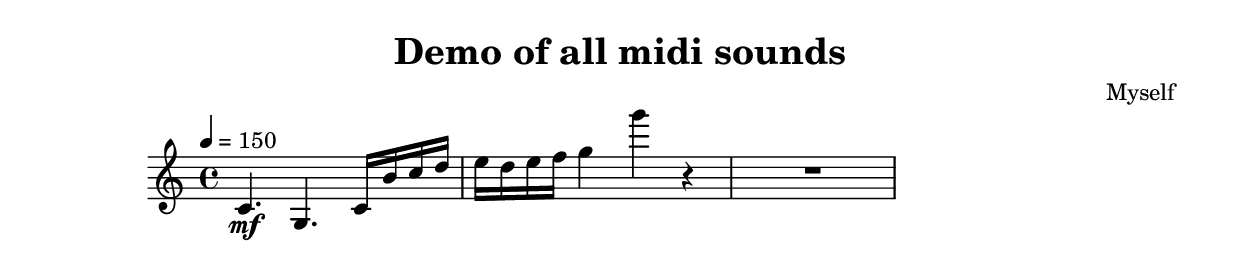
%% DO NOT EDIT this file manually; it is automatically
%% generated from LSR http://lsr.dsi.unimi.it
%% Make any changes in LSR itself, or in Documentation/snippets/new/ ,
%% and then run scripts/auxiliar/makelsr.py
%%
%% This file is in the public domain.
\version "2.14.2"

\header {
%% Translation of GIT committish: 30339cb3706f6399c84607426988b25f79b4998c
  texidocfr = "
Partant du problème que l'on ignore quel @code{midiInstrument} serait le
plus adapté à sa composition, voici un fichier LilyPond de démonstration.

"
  doctitlefr = "Démonstration de MidiInstrument"

  lsrtags = "specific-notation, real-music, midi"

  texidoc = "
Problem: How to know which @code{midiInstrument} would be best for your
composition? Solution: A LilyPond demo file.



"
  doctitle = "Demo MidiInstruments"
} % begin verbatim


\header {
  title = "Demo of all midi sounds"
  arranger = "Myself "
}

baseMelody = \relative c' {
  c4.\mf g c16 b' c d
  e16 d e f g4 g'4 r
  R1
}
melody = {
  \tempo 4 = 150
  \baseMelody
}

\score {
  \new Staff <<
    \new Voice \melody
  >>
  \layout { }
}

\score {
  \new Staff <<
    \new Voice {
      r\mf
      \set Staff.midiInstrument = #"acoustic grand" \melody
      \set Staff.midiInstrument = #"bright acoustic" \melody
      \set Staff.midiInstrument = #"electric grand" \melody
      \set Staff.midiInstrument = #"honky-tonk" \melody
      \set Staff.midiInstrument = #"electric piano 1" \melody
      \set Staff.midiInstrument = #"electric piano 2" \melody
      \set Staff.midiInstrument = #"harpsichord" \melody
      \set Staff.midiInstrument = #"clav" \melody
      \set Staff.midiInstrument = #"celesta" \melody
      \set Staff.midiInstrument = #"glockenspiel" \melody
      \set Staff.midiInstrument = #"music box" \melody
      \set Staff.midiInstrument = #"vibraphone" \melody
      \set Staff.midiInstrument = #"marimba" \melody
      \set Staff.midiInstrument = #"xylophone" \melody
      \set Staff.midiInstrument = #"tubular bells" \melody
      \set Staff.midiInstrument = #"dulcimer" \melody
      \set Staff.midiInstrument = #"drawbar organ" \melody
      \set Staff.midiInstrument = #"percussive organ" \melody
      \set Staff.midiInstrument = #"rock organ" \melody
      \set Staff.midiInstrument = #"church organ" \melody
      \set Staff.midiInstrument = #"reed organ" \melody
      \set Staff.midiInstrument = #"accordion" \melody
      \set Staff.midiInstrument = #"harmonica" \melody
      \set Staff.midiInstrument = #"concertina" \melody
      \set Staff.midiInstrument = #"acoustic guitar (nylon)" \melody
      \set Staff.midiInstrument = #"acoustic guitar (steel)" \melody
      \set Staff.midiInstrument = #"electric guitar (jazz)" \melody
      \set Staff.midiInstrument = #"electric guitar (clean)" \melody
      \set Staff.midiInstrument = #"electric guitar (muted)" \melody
      \set Staff.midiInstrument = #"overdriven guitar" \melody
      \set Staff.midiInstrument = #"distorted guitar" \melody
      \set Staff.midiInstrument = #"acoustic bass" \melody
      \set Staff.midiInstrument = #"electric bass (finger)" \melody
      \set Staff.midiInstrument = #"electric bass (pick)" \melody
      \set Staff.midiInstrument = #"fretless bass" \melody
      \set Staff.midiInstrument = #"slap bass 1" \melody
      \set Staff.midiInstrument = #"slap bass 2" \melody
      \set Staff.midiInstrument = #"synth bass 1" \melody
      \set Staff.midiInstrument = #"synth bass 2" \melody
      \set Staff.midiInstrument = #"violin" \melody
      \set Staff.midiInstrument = #"viola" \melody
      \set Staff.midiInstrument = #"cello" \melody
      \set Staff.midiInstrument = #"contrabass" \melody
      \set Staff.midiInstrument = #"tremolo strings" \melody
      \set Staff.midiInstrument = #"pizzicato strings" \melody
      \set Staff.midiInstrument = #"orchestral harp" \melody
      \set Staff.midiInstrument = #"timpani" \melody
      \set Staff.midiInstrument = #"string ensemble 1" \melody
      \set Staff.midiInstrument = #"string ensemble 2" \melody
      \set Staff.midiInstrument = #"synthstrings 1" \melody
      \set Staff.midiInstrument = #"synthstrings 2" \melody
      \set Staff.midiInstrument = #"choir aahs" \melody
      \set Staff.midiInstrument = #"voice oohs" \melody
      \set Staff.midiInstrument = #"synth voice" \melody
      \set Staff.midiInstrument = #"orchestra hit" \melody
      \set Staff.midiInstrument = #"trumpet" \melody
      \set Staff.midiInstrument = #"trombone" \melody
      \set Staff.midiInstrument = #"tuba" \melody
      \set Staff.midiInstrument = #"muted trumpet" \melody
      \set Staff.midiInstrument = #"french horn" \melody
      \set Staff.midiInstrument = #"brass section" \melody
      \set Staff.midiInstrument = #"synthbrass 1" \melody
      \set Staff.midiInstrument = #"synthbrass 2" \melody
      \set Staff.midiInstrument = #"soprano sax" \melody
      \set Staff.midiInstrument = #"alto sax" \melody
      \set Staff.midiInstrument = #"tenor sax" \melody
      \set Staff.midiInstrument = #"baritone sax" \melody
      \set Staff.midiInstrument = #"oboe" \melody
      \set Staff.midiInstrument = #"english horn" \melody
      \set Staff.midiInstrument = #"bassoon" \melody
      \set Staff.midiInstrument = #"clarinet" \melody
      \set Staff.midiInstrument = #"piccolo" \melody
      \set Staff.midiInstrument = #"flute" \melody
      \set Staff.midiInstrument = #"recorder" \melody
      \set Staff.midiInstrument = #"pan flute" \melody
      \set Staff.midiInstrument = #"blown bottle" \melody
      \set Staff.midiInstrument = #"shakuhachi" \melody
      \set Staff.midiInstrument = #"whistle" \melody
      \set Staff.midiInstrument = #"ocarina" \melody
      \set Staff.midiInstrument = #"lead 1 (square)" \melody
      \set Staff.midiInstrument = #"lead 2 (sawtooth)" \melody
      \set Staff.midiInstrument = #"lead 3 (calliope)" \melody
      \set Staff.midiInstrument = #"lead 4 (chiff)" \melody
      \set Staff.midiInstrument = #"lead 5 (charang)" \melody
      \set Staff.midiInstrument = #"lead 6 (voice)" \melody
      \set Staff.midiInstrument = #"lead 7 (fifths)" \melody
      \set Staff.midiInstrument = #"lead 8 (bass+lead)" \melody
      \set Staff.midiInstrument = #"pad 1 (new age)" \melody
      \set Staff.midiInstrument = #"pad 2 (warm)" \melody
      \set Staff.midiInstrument = #"pad 3 (polysynth)" \melody
      \set Staff.midiInstrument = #"pad 4 (choir)" \melody
      \set Staff.midiInstrument = #"pad 5 (bowed)" \melody
      \set Staff.midiInstrument = #"pad 6 (metallic)" \melody
      \set Staff.midiInstrument = #"pad 7 (halo)" \melody
      \set Staff.midiInstrument = #"pad 8 (sweep)" \melody
      \set Staff.midiInstrument = #"fx 1 (rain)" \melody
      \set Staff.midiInstrument = #"fx 2 (soundtrack)" \melody
      \set Staff.midiInstrument = #"fx 3 (crystal)" \melody
      \set Staff.midiInstrument = #"fx 4 (atmosphere)" \melody
      \set Staff.midiInstrument = #"fx 5 (brightness)" \melody
      \set Staff.midiInstrument = #"fx 6 (goblins)" \melody
      \set Staff.midiInstrument = #"fx 7 (echoes)" \melody
      \set Staff.midiInstrument = #"fx 8 (sci-fi)" \melody
      \set Staff.midiInstrument = #"sitar" \melody
      \set Staff.midiInstrument = #"banjo" \melody
      \set Staff.midiInstrument = #"shamisen" \melody
      \set Staff.midiInstrument = #"koto" \melody
      \set Staff.midiInstrument = #"kalimba" \melody
      \set Staff.midiInstrument = #"bagpipe" \melody
      \set Staff.midiInstrument = #"fiddle" \melody
      \set Staff.midiInstrument = #"shanai" \melody
      \set Staff.midiInstrument = #"tinkle bell" \melody
      \set Staff.midiInstrument = #"agogo" \melody
      \set Staff.midiInstrument = #"steel drums" \melody
      \set Staff.midiInstrument = #"woodblock" \melody
      \set Staff.midiInstrument = #"taiko drum" \melody
      \set Staff.midiInstrument = #"melodic tom" \melody
      \set Staff.midiInstrument = #"synth drum" \melody
      \set Staff.midiInstrument = #"reverse cymbal" \melody
      \set Staff.midiInstrument = #"guitar fret noise" \melody
      \set Staff.midiInstrument = #"breath noise" \melody
      \set Staff.midiInstrument = #"seashore" \melody
      \set Staff.midiInstrument = #"bird tweet" \melody
      \set Staff.midiInstrument = #"telephone ring" \melody
      \set Staff.midiInstrument = #"helicopter" \melody
      \set Staff.midiInstrument = #"applause" \melody
      \set Staff.midiInstrument = #"gunshot" \melody
    }
  >>
  \midi { }
}

